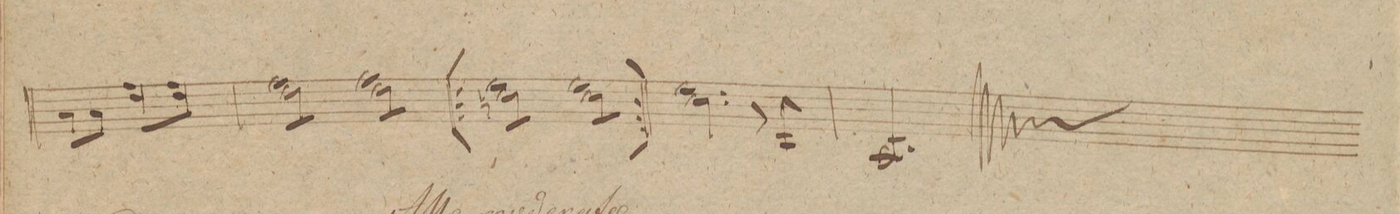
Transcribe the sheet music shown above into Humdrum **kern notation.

**kern	**dynam
*I"Violino IIdo	*
*clefG2	*
*k[f#c#g#]	*
*met(c|)	*
*M2/2	*
8a\L	.
8a\J	.
8dd\L 8ff#	.
8dd\J 8ff#	.
=311	=311
*tremolo	*
8dd\L 8ff#	.
8dd\ 8ff#	.
8dd\ 8ff#	.
8dd\J 8ff#	.
8dd\L 8ff#	.
8dd\ 8ff#	.
8dd\ 8ff#	.
8dd\J 8ff#	.
=312	=312
8ccn\L 8ee	.
8cc\ 8ee	.
8cc\ 8ee	.
8cc\J 8ee	.
8cc\L 8ee	.
8cc\ 8ee	.
8cc\ 8ee	.
8cc\J 8ee	.
=313	=313
8ccn\Lyy 8ee	.
8cc\yy 8ee	.
8cc\yy 8ee	.
8cc\Jyy 8ee	.
8cc\Lyy 8ee	.
8cc\yy 8ee	.
8cc\yy 8ee	.
8cc\Jyy 8ee	.
*Xtremolo	*
=314	=314
2.cc#\ 2.ee	.
8r	.
8A/	.
=315	=315
2.A/	.
4ryy	.
==	==
*-	*-
